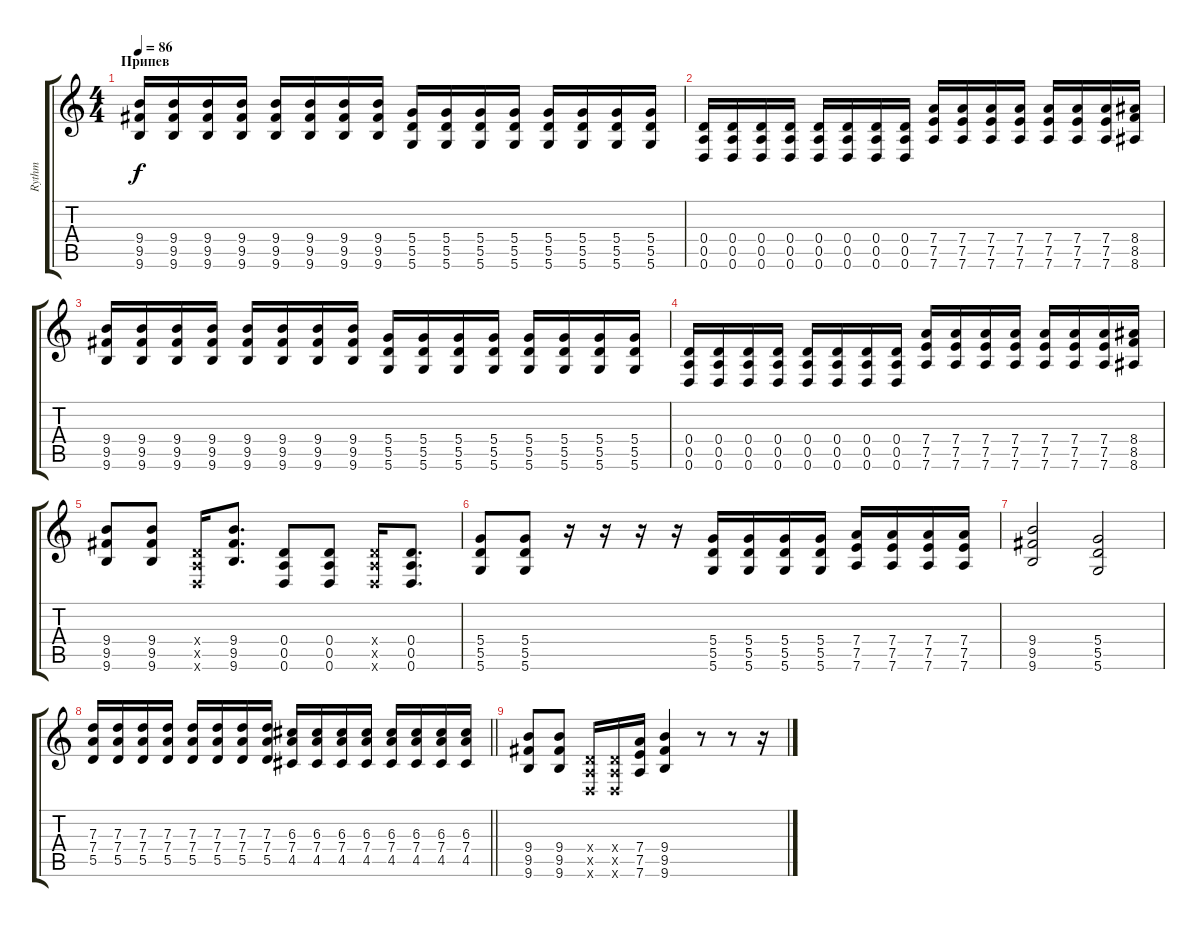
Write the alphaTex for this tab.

\track ("Rythm" "Rythm") {instrument distortionguitar}
\staff {score tabs}
\tuning (E4 B3 G3 D3 A2 D2) {hide}
\ts (4 4)
\section ("" "Припев")
\tempo 86
\clef g2
\ks c
(9.4 9.5 9.6).16{dy f} (9.4 9.5 9.6).16 (9.4 9.5 9.6).16 (9.4 9.5 9.6).16 (9.4 9.5 9.6).16 (9.4 9.5 9.6).16 (9.4 9.5 9.6).16 (9.4 9.5 9.6).16 (5.4 5.5 5.6).16 (5.4 5.5 5.6).16 (5.4 5.5 5.6).16 (5.4 5.5 5.6).16 (5.4 5.5 5.6).16 (5.4 5.5 5.6).16 (5.4 5.5 5.6).16 (5.4 5.5 5.6).16 |
(0.4 0.5 0.6).16 (0.4 0.5 0.6).16 (0.4 0.5 0.6).16 (0.4 0.5 0.6).16 (0.4 0.5 0.6).16 (0.4 0.5 0.6).16 (0.4 0.5 0.6).16 (0.4 0.5 0.6).16 (7.4 7.5 7.6).16 (7.4 7.5 7.6).16 (7.4 7.5 7.6).16 (7.4 7.5 7.6).16 (7.4 7.5 7.6).16 (7.4 7.5 7.6).16 (7.4 7.5 7.6).16 (8.4 8.5 8.6).16 |
(9.4 9.5 9.6).16 (9.4 9.5 9.6).16 (9.4 9.5 9.6).16 (9.4 9.5 9.6).16 (9.4 9.5 9.6).16 (9.4 9.5 9.6).16 (9.4 9.5 9.6).16 (9.4 9.5 9.6).16 (5.4 5.5 5.6).16 (5.4 5.5 5.6).16 (5.4 5.5 5.6).16 (5.4 5.5 5.6).16 (5.4 5.5 5.6).16 (5.4 5.5 5.6).16 (5.4 5.5 5.6).16 (5.4 5.5 5.6).16 |
(0.4 0.5 0.6).16 (0.4 0.5 0.6).16 (0.4 0.5 0.6).16 (0.4 0.5 0.6).16 (0.4 0.5 0.6).16 (0.4 0.5 0.6).16 (0.4 0.5 0.6).16 (0.4 0.5 0.6).16 (7.4 7.5 7.6).16 (7.4 7.5 7.6).16 (7.4 7.5 7.6).16 (7.4 7.5 7.6).16 (7.4 7.5 7.6).16 (7.4 7.5 7.6).16 (7.4 7.5 7.6).16 (8.4 8.5 8.6).16 |
(9.4 9.5 9.6).8 (9.4 9.5 9.6).8 (0.4{x} 0.5{x} 0.6{x}).16 (9.4 9.5 9.6).8{d} (0.4 0.5 0.6).8 (0.4 0.5 0.6).8 (0.4{x} 0.5{x} 0.6{x}).16 (0.4 0.5 0.6).8{d} |
(5.4 5.5 5.6).8 (5.4 5.5 5.6).8 r.16 r.16 r.16 r.16 (5.4 5.5 5.6).16 (5.4 5.5 5.6).16 (5.4 5.5 5.6).16 (5.4 5.5 5.6).16 (7.4 7.5 7.6).16 (7.4 7.5 7.6).16 (7.4 7.5 7.6).16 (7.4 7.5 7.6).16 |
(9.4 9.5 9.6).2 (5.4 5.5 5.6).2 |
\barLineRight lightlight
(7.3 7.4 5.5).16 (7.3 7.4 5.5).16 (7.3 7.4 5.5).16 (7.3 7.4 5.5).16 (7.3 7.4 5.5).16 (7.3 7.4 5.5).16 (7.3 7.4 5.5).16 (7.3 7.4 5.5).16 (6.3 7.4 4.5).16 (6.3 7.4 4.5).16 (6.3 7.4 4.5).16 (6.3 7.4 4.5).16 (6.3 7.4 4.5).16 (6.3 7.4 4.5).16 (6.3 7.4 4.5).16 (6.3 7.4 4.5).16 |
(9.4 9.5 9.6).8 (9.4 9.5 9.6).8 (0.4{x} 0.5{x} 0.6{x}).16 (0.4{x} 0.5{x} 0.6{x}).16 (7.4 7.5 7.6).16 (9.4 9.5 9.6).4 r.8 r.8 r.16
